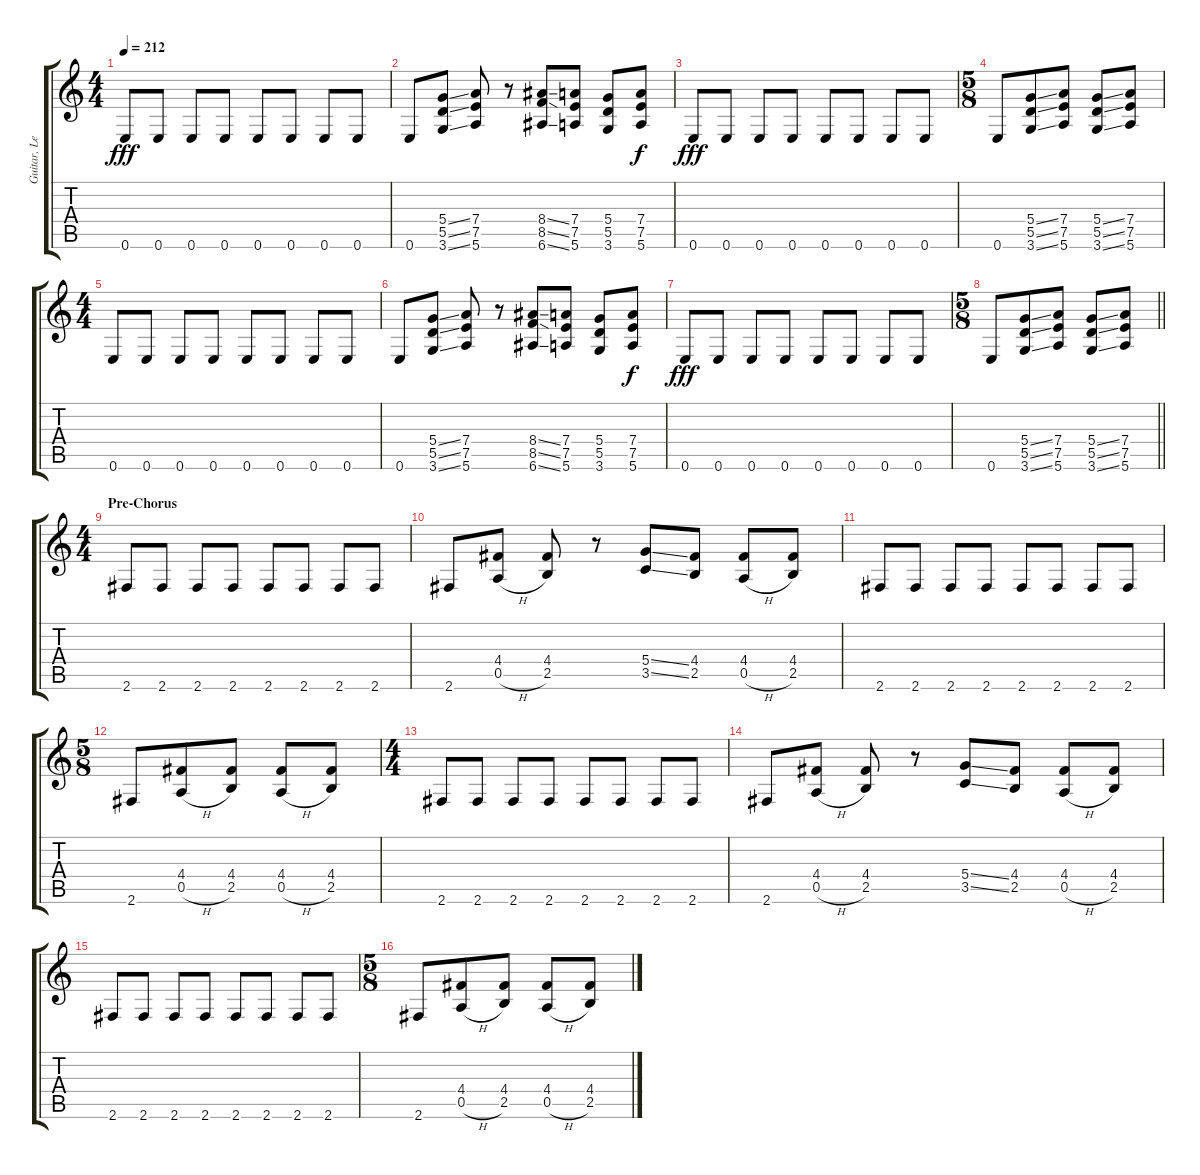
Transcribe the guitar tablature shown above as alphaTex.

\track ("Guitar, Lead (Hammet)" "Guitar, Le") {instrument distortionguitar}
\staff {score tabs}
\tuning (E4 B3 G3 D3 A2 E2) {hide}
\ts (4 4)
\tempo 212
\clef g2
\ks c
0.6.8{dy fff} 0.6.8 0.6.8 0.6.8 0.6.8 0.6.8 0.6.8 0.6.8 |
0.6.8 (5.4{ss} 5.5{ss} 3.6{ss}).8 (7.4 7.5 5.6).8 r.8 (8.4{ss} 8.5{ss} 6.6{ss}).8 (7.4 7.5 5.6).8 (5.4 5.5 3.6).8 (7.4 7.5 5.6).8{dy f} |
0.6.8{dy fff} 0.6.8 0.6.8 0.6.8 0.6.8 0.6.8 0.6.8 0.6.8 |
\ts (5 8)
0.6.8 (5.4{ss} 5.5{ss} 3.6{ss}).8 (7.4 7.5 5.6).8 (5.4{ss} 5.5{ss} 3.6{ss}).8 (7.4 7.5 5.6).8 |
\ts (4 4)
0.6.8 0.6.8 0.6.8 0.6.8 0.6.8 0.6.8 0.6.8 0.6.8 |
0.6.8 (5.4{ss} 5.5{ss} 3.6{ss}).8 (7.4 7.5 5.6).8 r.8 (8.4{ss} 8.5{ss} 6.6{ss}).8 (7.4 7.5 5.6).8 (5.4 5.5 3.6).8 (7.4 7.5 5.6).8{dy f} |
0.6.8{dy fff} 0.6.8 0.6.8 0.6.8 0.6.8 0.6.8 0.6.8 0.6.8 |
\ts (5 8)
\barLineRight lightlight
0.6.8 (5.4{ss} 5.5{ss} 3.6{ss}).8 (7.4 7.5 5.6).8 (5.4{ss} 5.5{ss} 3.6{ss}).8 (7.4 7.5 5.6).8 |
\ts (4 4)
\section ("" "Pre-Chorus")
2.6.8 2.6.8 2.6.8 2.6.8 2.6.8 2.6.8 2.6.8 2.6.8 |
2.6.8 (4.4 0.5{h}).8 (4.4 2.5).8 r.8 (5.4{ss} 3.5{ss}).8 (4.4 2.5).8 (4.4 0.5{h}).8 (4.4 2.5).8 |
2.6.8 2.6.8 2.6.8 2.6.8 2.6.8 2.6.8 2.6.8 2.6.8 |
\ts (5 8)
2.6.8 (4.4 0.5{h}).8 (4.4 2.5).8 (4.4 0.5{h}).8 (4.4 2.5).8 |
\ts (4 4)
2.6.8 2.6.8 2.6.8 2.6.8 2.6.8 2.6.8 2.6.8 2.6.8 |
2.6.8 (4.4 0.5{h}).8 (4.4 2.5).8 r.8 (5.4{ss} 3.5{ss}).8 (4.4 2.5).8 (4.4 0.5{h}).8 (4.4 2.5).8 |
2.6.8 2.6.8 2.6.8 2.6.8 2.6.8 2.6.8 2.6.8 2.6.8 |
\ts (5 8)
2.6.8 (4.4 0.5{h}).8 (4.4 2.5).8 (4.4 0.5{h}).8 (4.4 2.5).8
